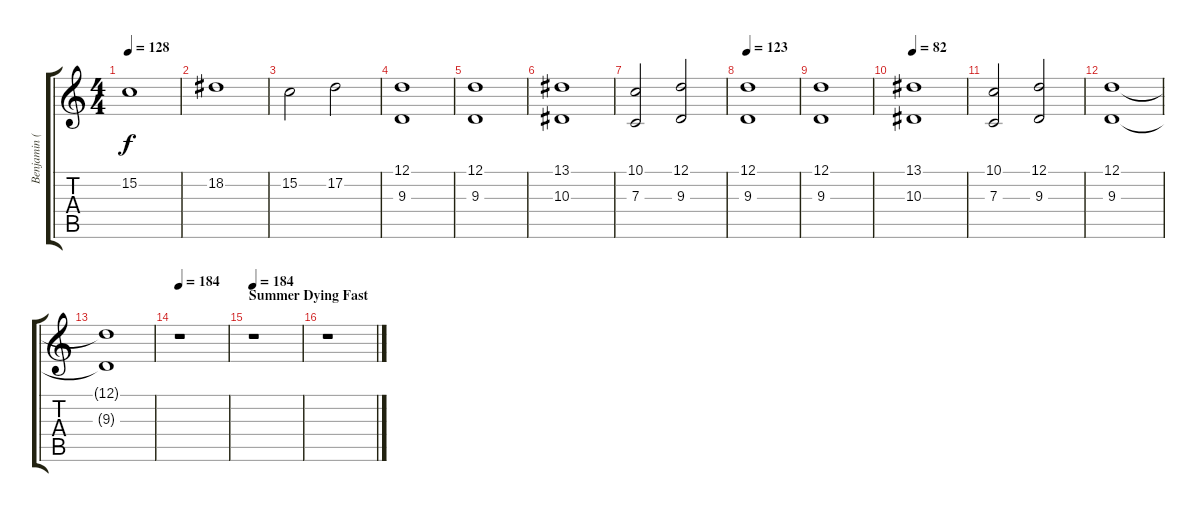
\track ("Benjamin (KeybChoir)" "Benjamin (") {instrument pad4choir}
\staff {score tabs}
\tuning (D4 A3 F3 C3 G2 D2) {hide}
\ts (4 4)
\tempo 128
\clef g2
\ks c
15.2.1{dy f} |
18.2.1 |
15.2.2 17.2.2 |
(12.1 9.3).1 |
(12.1 9.3).1 |
(13.1 10.3).1 |
(10.1 7.3).2 (12.1 9.3).2 |
\tempo 123
(12.1 9.3).1 |
(12.1 9.3).1 |
\tempo 82
(13.1 10.3).1 |
(10.1 7.3).2 (12.1 9.3).2 |
(12.1 9.3).1 |
(12.1{t} 9.3{t}).1 |
\tempo 184
r.1 |
\section ("" "Summer Dying Fast")
\tempo 184
r.1 |
r.1
